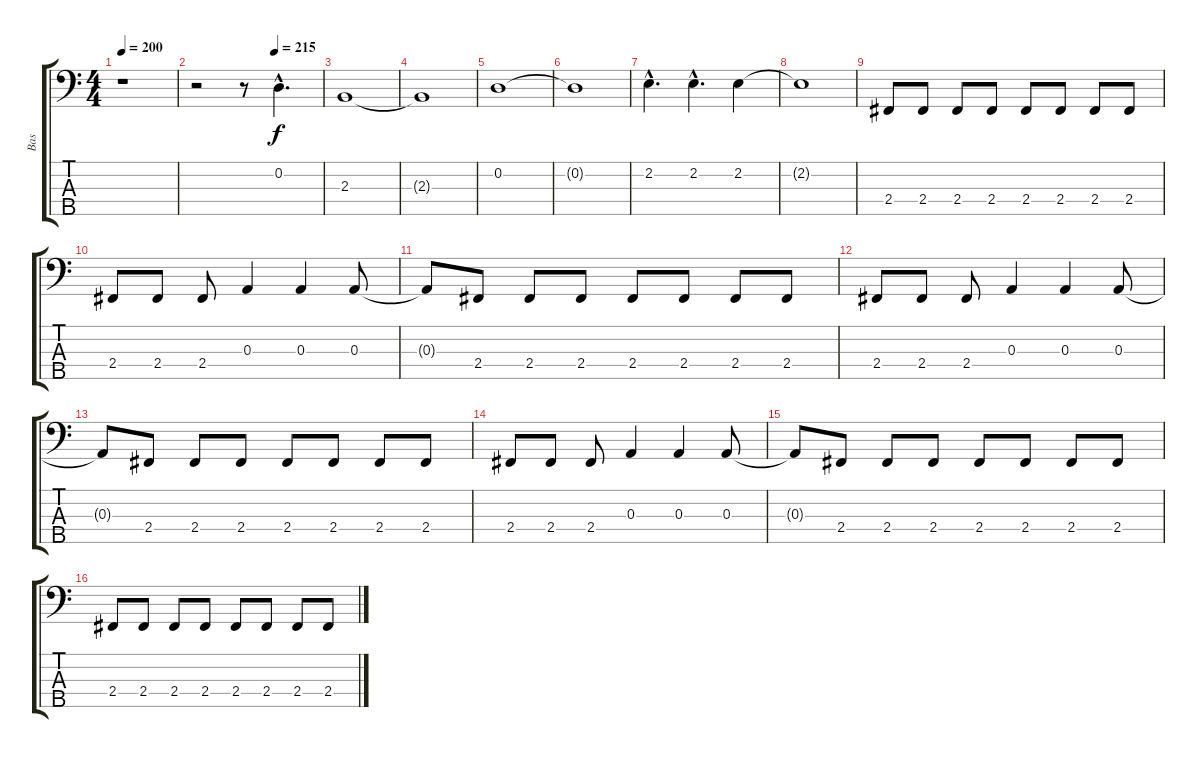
\track ("Bas" "Bas") {instrument electricbasspick}
\staff {score tabs}
\tuning (G2 D2 A1 E1 B0) {hide}
\ts (4 4)
\tempo 200
\clef f4
\ks c
r.1{dy f} |
\tempo (215 0.625)
r.2 r.8 0.2{hac}.4{d} |
2.3.1 |
2.3{t}.1 |
0.2.1 |
0.2{t}.1 |
2.2{hac}.4{d} 2.2{hac}.4{d} 2.2.4 |
2.2{t}.1 |
2.4.8 2.4.8 2.4.8 2.4.8 2.4.8 2.4.8 2.4.8 2.4.8 |
2.4.8 2.4.8 2.4.8 0.3.4 0.3.4 0.3.8 |
0.3{t}.8 2.4.8 2.4.8 2.4.8 2.4.8 2.4.8 2.4.8 2.4.8 |
2.4.8 2.4.8 2.4.8 0.3.4 0.3.4 0.3.8 |
0.3{t}.8 2.4.8 2.4.8 2.4.8 2.4.8 2.4.8 2.4.8 2.4.8 |
2.4.8 2.4.8 2.4.8 0.3.4 0.3.4 0.3.8 |
0.3{t}.8 2.4.8 2.4.8 2.4.8 2.4.8 2.4.8 2.4.8 2.4.8 |
2.4.8 2.4.8 2.4.8 2.4.8 2.4.8 2.4.8 2.4.8 2.4.8
